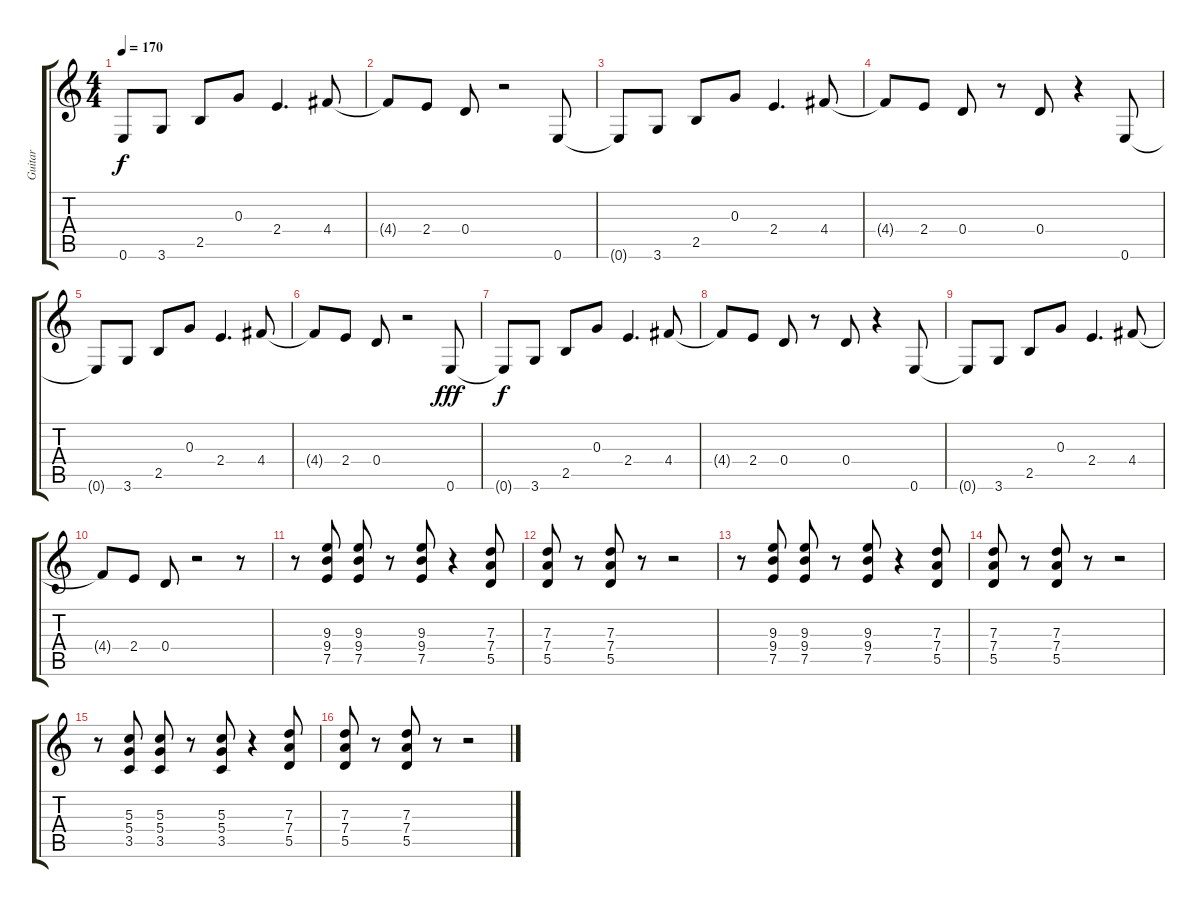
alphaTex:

\track ("Guitar" "Guitar") {instrument distortionguitar}
\staff {score tabs}
\tuning (E4 B3 G3 D3 A2 E2) {hide}
\ts (4 4)
\tempo 170
\clef g2
\ks c
0.6{t}.8{dy f} 3.6.8 2.5.8 0.3.8 2.4.4{d} 4.4.8 |
4.4{t}.8 2.4.8 0.4.8 r.2 0.6.8 |
0.6{t}.8 3.6.8 2.5.8 0.3.8 2.4.4{d} 4.4.8 |
4.4{t}.8 2.4.8 0.4.8 r.8 0.4.8 r.4 0.6.8 |
0.6{t}.8 3.6.8 2.5.8 0.3.8 2.4.4{d} 4.4.8 |
4.4{t}.8 2.4.8 0.4.8 r.2 0.6.8{dy fff} |
0.6{t}.8{dy f} 3.6.8 2.5.8 0.3.8 2.4.4{d} 4.4.8 |
4.4{t}.8 2.4.8 0.4.8 r.8 0.4.8 r.4 0.6.8 |
0.6{t}.8 3.6.8 2.5.8 0.3.8 2.4.4{d} 4.4.8 |
4.4{t}.8 2.4.8 0.4.8 r.2 r.8 |
r.8 (9.3 9.4 7.5).8 (9.3 9.4 7.5).8 r.8 (9.3 9.4 7.5).8 r.4 (7.3 7.4 5.5).8 |
(7.3 7.4 5.5).8 r.8 (7.3 7.4 5.5).8 r.8 r.2 |
r.8 (9.3 9.4 7.5).8 (9.3 9.4 7.5).8 r.8 (9.3 9.4 7.5).8 r.4 (7.3 7.4 5.5).8 |
(7.3 7.4 5.5).8 r.8 (7.3 7.4 5.5).8 r.8 r.2 |
r.8 (5.3 5.4 3.5).8 (5.3 5.4 3.5).8 r.8 (5.3 5.4 3.5).8 r.4 (7.3 7.4 5.5).8 |
(7.3 7.4 5.5).8 r.8 (7.3 7.4 5.5).8 r.8 r.2
